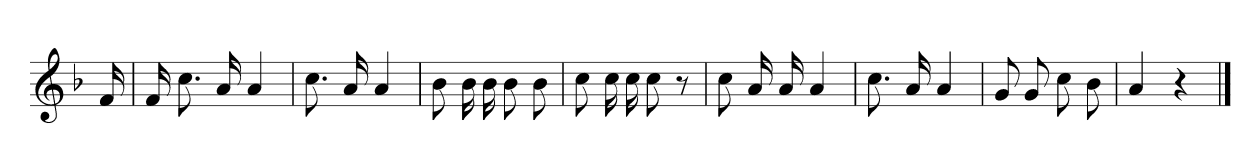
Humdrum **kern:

**kern
*part1
*staff1
*clefG2
*k[b-]
*F:
=
16f
=1
16f
8.cc
16a
4a
=2
8.cc
16a
4a
=3
8b-
16b-
16b-
8b-
8b-
=4
8cc
16cc
16cc
8cc
8r
=5
8cc
16a
16a
4a
=6
8.cc
16a
4a
=7
8g
8g
8cc
8b-
=8
4a
4r
==
*-
